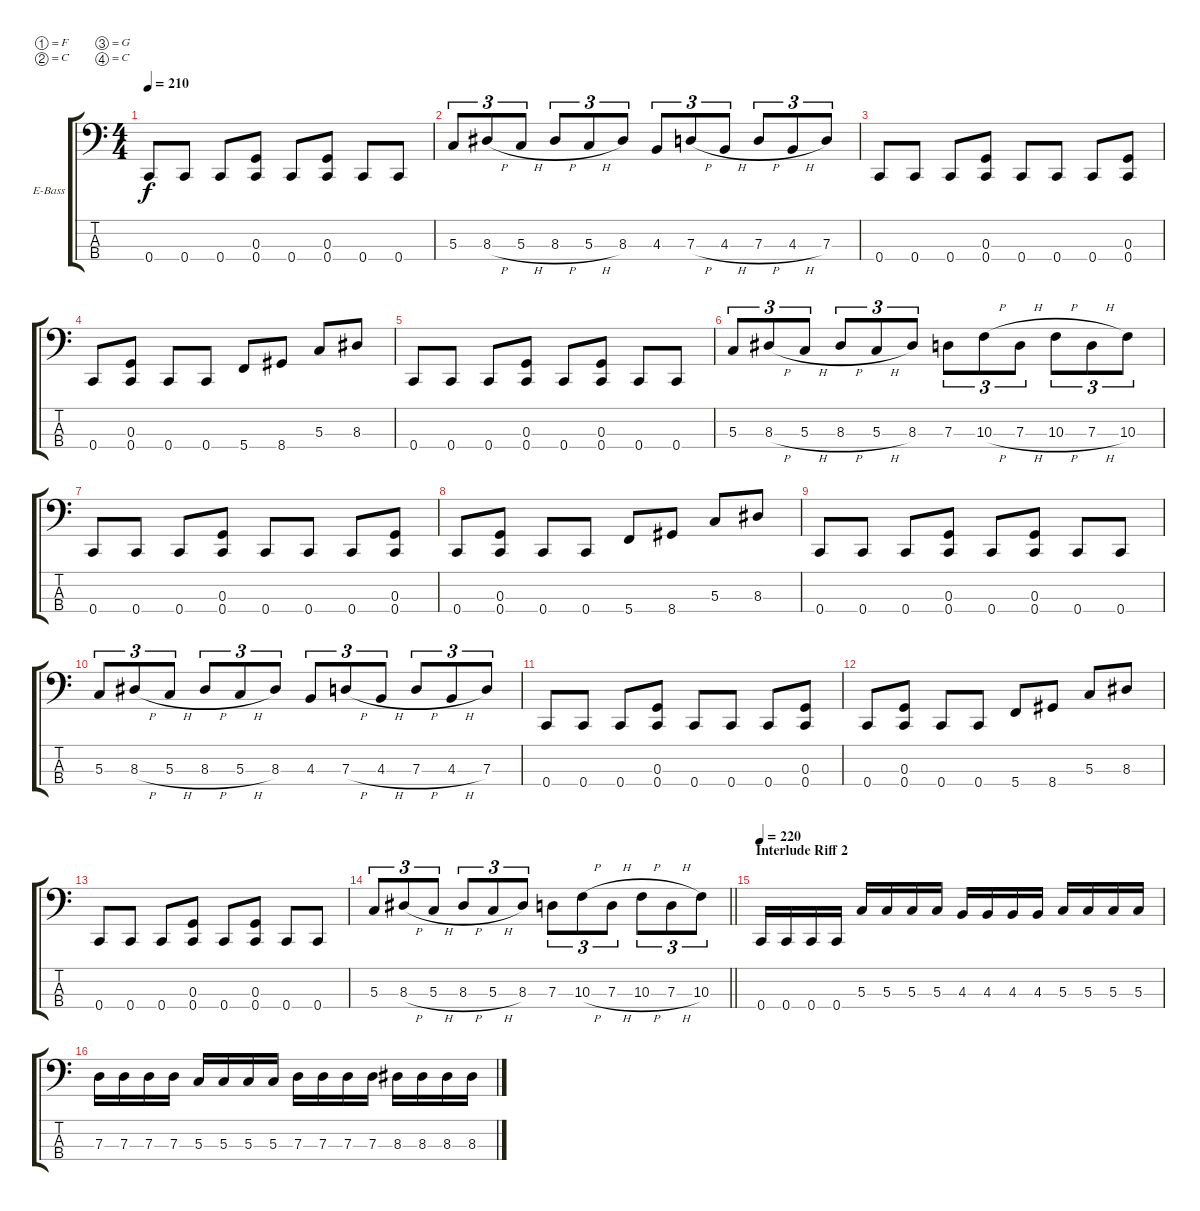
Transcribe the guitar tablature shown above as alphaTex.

\bracketExtendMode groupsimilarinstruments
\firstSystemTrackNameOrientation horizontal
\otherSystemsTrackNameOrientation horizontal
\track ("Bass" "E-Bass") {instrument electricbassfinger}
\staff {score tabs}
\tuning (F2 C2 G1 C1)
\ts (4 4)
\tempo 210
\clef f4
\ks c
0.4.8{dy f} 0.4.8 0.4.8 (0.3 0.4).8 0.4.8 (0.3 0.4).8 0.4.8 0.4.8 |
5.3.8{tu (3 2)} 8.3{h}.8{tu (3 2)} 5.3{h}.8{tu (3 2)} 8.3{h}.8{tu (3 2)} 5.3{h}.8{tu (3 2)} 8.3.8{tu (3 2)} 4.3.8{tu (3 2)} 7.3{h}.8{tu (3 2)} 4.3{h}.8{tu (3 2)} 7.3{h}.8{tu (3 2)} 4.3{h}.8{tu (3 2)} 7.3.8{tu (3 2)} |
0.4.8 0.4.8 0.4.8 (0.3 0.4).8 0.4.8 0.4.8 0.4.8 (0.3 0.4).8 |
0.4.8 (0.3 0.4).8 0.4.8 0.4.8 5.4.8 8.4.8 5.3.8 8.3.8 |
0.4.8 0.4.8 0.4.8 (0.3 0.4).8 0.4.8 (0.3 0.4).8 0.4.8 0.4.8 |
5.3.8{tu (3 2)} 8.3{h}.8{tu (3 2)} 5.3{h}.8{tu (3 2)} 8.3{h}.8{tu (3 2)} 5.3{h}.8{tu (3 2)} 8.3.8{tu (3 2)} 7.3.8{tu (3 2)} 10.3{h}.8{tu (3 2)} 7.3{h}.8{tu (3 2)} 10.3{h}.8{tu (3 2)} 7.3{h}.8{tu (3 2)} 10.3.8{tu (3 2)} |
0.4.8 0.4.8 0.4.8 (0.3 0.4).8 0.4.8 0.4.8 0.4.8 (0.3 0.4).8 |
0.4.8 (0.3 0.4).8 0.4.8 0.4.8 5.4.8 8.4.8 5.3.8 8.3.8 |
0.4.8 0.4.8 0.4.8 (0.3 0.4).8 0.4.8 (0.3 0.4).8 0.4.8 0.4.8 |
5.3.8{tu (3 2)} 8.3{h}.8{tu (3 2)} 5.3{h}.8{tu (3 2)} 8.3{h}.8{tu (3 2)} 5.3{h}.8{tu (3 2)} 8.3.8{tu (3 2)} 4.3.8{tu (3 2)} 7.3{h}.8{tu (3 2)} 4.3{h}.8{tu (3 2)} 7.3{h}.8{tu (3 2)} 4.3{h}.8{tu (3 2)} 7.3.8{tu (3 2)} |
0.4.8 0.4.8 0.4.8 (0.3 0.4).8 0.4.8 0.4.8 0.4.8 (0.3 0.4).8 |
0.4.8 (0.3 0.4).8 0.4.8 0.4.8 5.4.8 8.4.8 5.3.8 8.3.8 |
0.4.8 0.4.8 0.4.8 (0.3 0.4).8 0.4.8 (0.3 0.4).8 0.4.8 0.4.8 |
\barLineRight lightlight
5.3.8{tu (3 2)} 8.3{h}.8{tu (3 2)} 5.3{h}.8{tu (3 2)} 8.3{h}.8{tu (3 2)} 5.3{h}.8{tu (3 2)} 8.3.8{tu (3 2)} 7.3.8{tu (3 2)} 10.3{h}.8{tu (3 2)} 7.3{h}.8{tu (3 2)} 10.3{h}.8{tu (3 2)} 7.3{h}.8{tu (3 2)} 10.3.8{tu (3 2)} |
\section ("" "Interlude Riff 2")
\tempo 220
0.4.16 0.4.16 0.4.16 0.4.16 5.3.16 5.3.16 5.3.16 5.3.16 4.3.16 4.3.16 4.3.16 4.3.16 5.3.16 5.3.16 5.3.16 5.3.16 |
7.3.16 7.3.16 7.3.16 7.3.16 5.3.16 5.3.16 5.3.16 5.3.16 7.3.16 7.3.16 7.3.16 7.3.16 8.3.16 8.3.16 8.3.16 8.3.16
